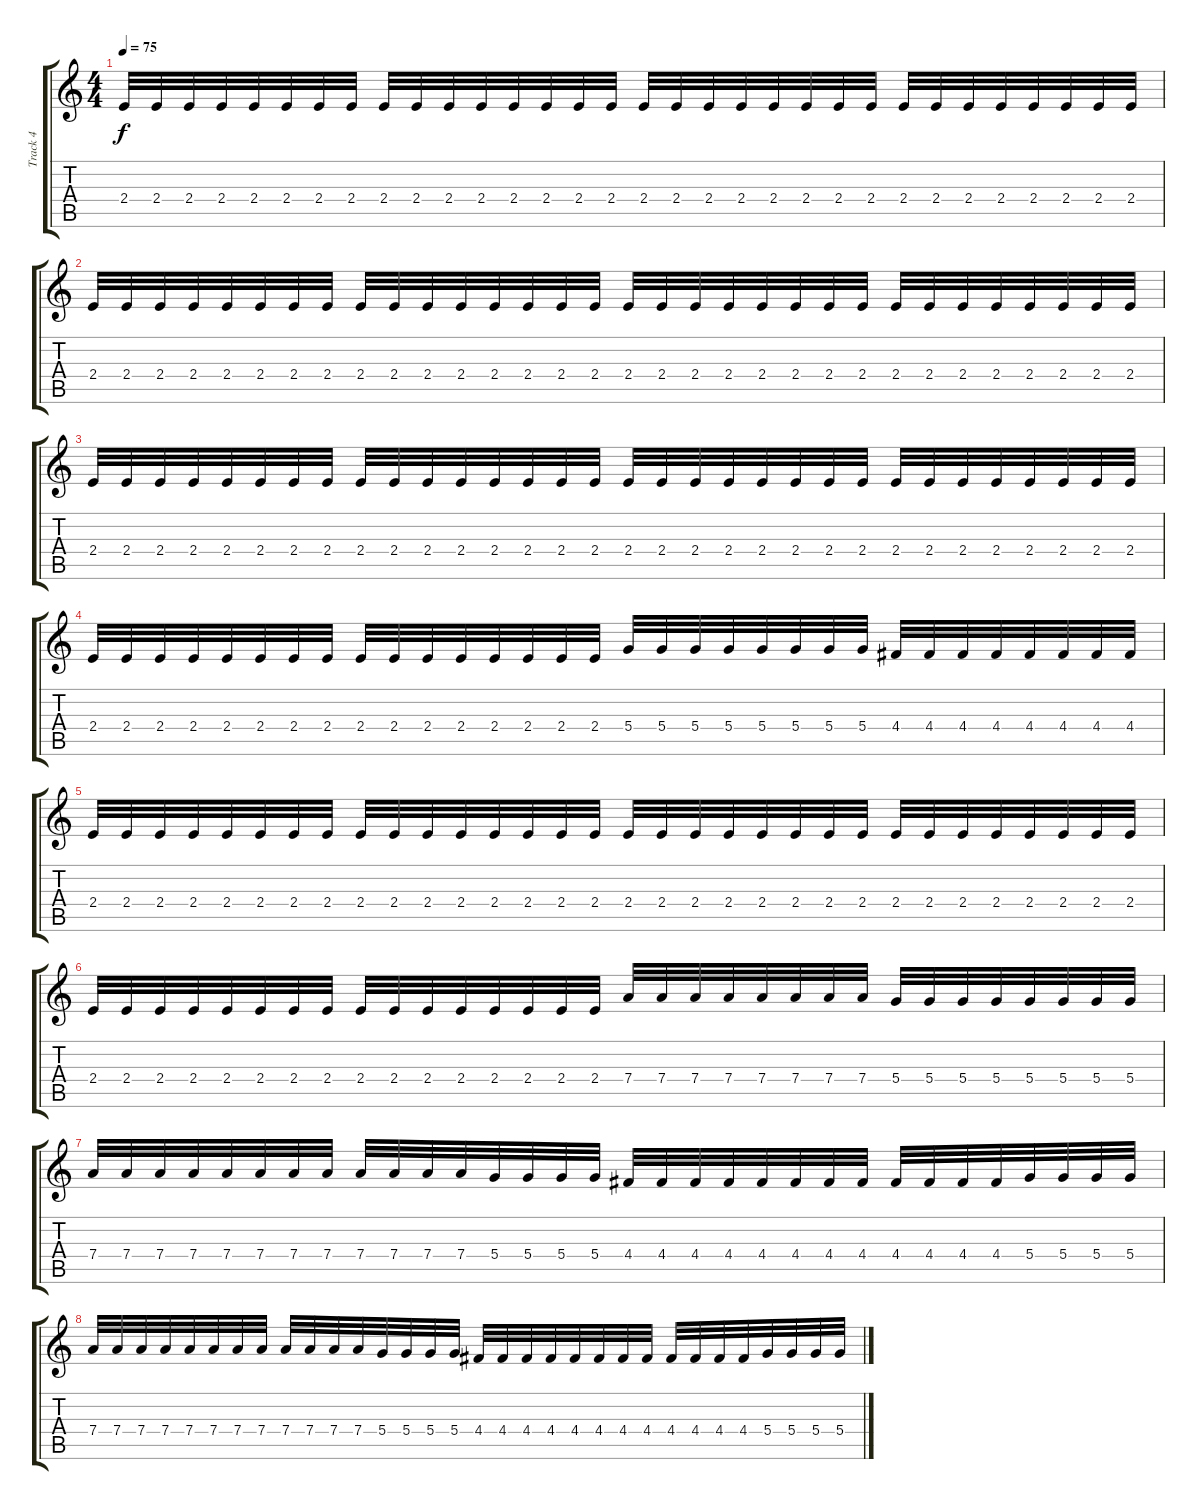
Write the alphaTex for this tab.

\track ("Track 4" "Track 4") {instrument distortionguitar}
\staff {score tabs}
\tuning (E4 B3 G3 D3 A2 E2) {hide}
\ts (4 4)
\tempo 75
\clef g2
\ks c
2.4.32{dy f} 2.4.32 2.4.32 2.4.32 2.4.32 2.4.32 2.4.32 2.4.32 2.4.32 2.4.32 2.4.32 2.4.32 2.4.32 2.4.32 2.4.32 2.4.32 2.4.32 2.4.32 2.4.32 2.4.32 2.4.32 2.4.32 2.4.32 2.4.32 2.4.32 2.4.32 2.4.32 2.4.32 2.4.32 2.4.32 2.4.32 2.4.32 |
2.4.32 2.4.32 2.4.32 2.4.32 2.4.32 2.4.32 2.4.32 2.4.32 2.4.32 2.4.32 2.4.32 2.4.32 2.4.32 2.4.32 2.4.32 2.4.32 2.4.32 2.4.32 2.4.32 2.4.32 2.4.32 2.4.32 2.4.32 2.4.32 2.4.32 2.4.32 2.4.32 2.4.32 2.4.32 2.4.32 2.4.32 2.4.32 |
2.4.32 2.4.32 2.4.32 2.4.32 2.4.32 2.4.32 2.4.32 2.4.32 2.4.32 2.4.32 2.4.32 2.4.32 2.4.32 2.4.32 2.4.32 2.4.32 2.4.32 2.4.32 2.4.32 2.4.32 2.4.32 2.4.32 2.4.32 2.4.32 2.4.32 2.4.32 2.4.32 2.4.32 2.4.32 2.4.32 2.4.32 2.4.32 |
2.4.32 2.4.32 2.4.32 2.4.32 2.4.32 2.4.32 2.4.32 2.4.32 2.4.32 2.4.32 2.4.32 2.4.32 2.4.32 2.4.32 2.4.32 2.4.32 5.4.32 5.4.32 5.4.32 5.4.32 5.4.32 5.4.32 5.4.32 5.4.32 4.4.32 4.4.32 4.4.32 4.4.32 4.4.32 4.4.32 4.4.32 4.4.32 |
2.4.32 2.4.32 2.4.32 2.4.32 2.4.32 2.4.32 2.4.32 2.4.32 2.4.32 2.4.32 2.4.32 2.4.32 2.4.32 2.4.32 2.4.32 2.4.32 2.4.32 2.4.32 2.4.32 2.4.32 2.4.32 2.4.32 2.4.32 2.4.32 2.4.32 2.4.32 2.4.32 2.4.32 2.4.32 2.4.32 2.4.32 2.4.32 |
2.4.32 2.4.32 2.4.32 2.4.32 2.4.32 2.4.32 2.4.32 2.4.32 2.4.32 2.4.32 2.4.32 2.4.32 2.4.32 2.4.32 2.4.32 2.4.32 7.4.32 7.4.32 7.4.32 7.4.32 7.4.32 7.4.32 7.4.32 7.4.32 5.4.32 5.4.32 5.4.32 5.4.32 5.4.32 5.4.32 5.4.32 5.4.32 |
7.4.32 7.4.32 7.4.32 7.4.32 7.4.32 7.4.32 7.4.32 7.4.32 7.4.32 7.4.32 7.4.32 7.4.32 5.4.32 5.4.32 5.4.32 5.4.32 4.4.32 4.4.32 4.4.32 4.4.32 4.4.32 4.4.32 4.4.32 4.4.32 4.4.32 4.4.32 4.4.32 4.4.32 5.4.32 5.4.32 5.4.32 5.4.32 |
7.4.32 7.4.32 7.4.32 7.4.32 7.4.32 7.4.32 7.4.32 7.4.32 7.4.32 7.4.32 7.4.32 7.4.32 5.4.32 5.4.32 5.4.32 5.4.32 4.4.32 4.4.32 4.4.32 4.4.32 4.4.32 4.4.32 4.4.32 4.4.32 4.4.32 4.4.32 4.4.32 4.4.32 5.4.32 5.4.32 5.4.32 5.4.32
